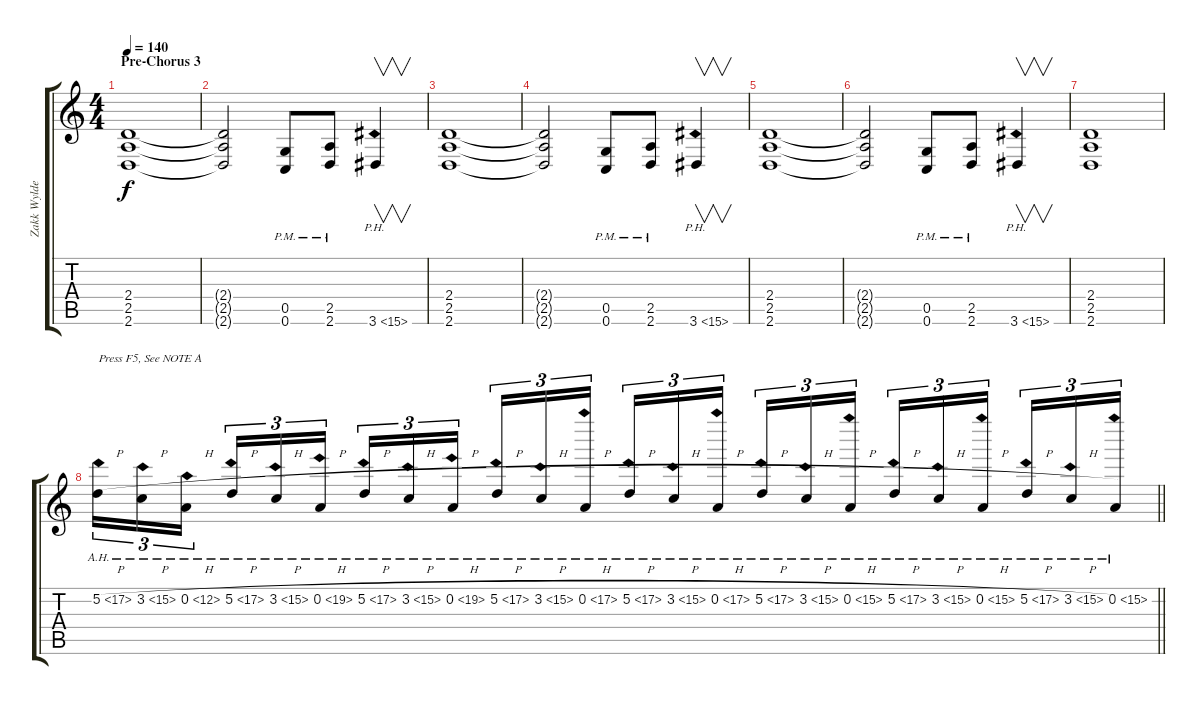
\track ("Zakk Wylde" "Zakk Wylde") {instrument distortionguitar}
\staff {score tabs}
\tuning (D4 A3 F3 C3 G2 C2) {hide}
\ts (4 4)
\section ("" "Pre-Chorus 3")
\tempo 140
\clef g2
\ks c
(2.4 2.5 2.6).1{dy f} |
(2.4{t} 2.5{t} 2.6{t}).2 (0.5{pm} 0.6{pm}).8 (2.5{pm} 2.6{pm}).8 3.6{ph 12}.4{v} |
(2.4 2.5 2.6).1 |
(2.4{t} 2.5{t} 2.6{t}).2 (0.5{pm} 0.6{pm}).8 (2.5{pm} 2.6{pm}).8 3.6{ph 12}.4{v} |
(2.4 2.5 2.6).1 |
(2.4{t} 2.5{t} 2.6{t}).2 (0.5{pm} 0.6{pm}).8 (2.5{pm} 2.6{pm}).8 3.6{ph 12}.4{v} |
(2.4 2.5 2.6).1 |
\barLineRight lightlight
5.2{ah 12 h}.16{tu (3 2) txt "Press F5, See NOTE A"} 3.2{ah 12 h}.16{tu (3 2)} 0.2{ah 12 h}.16{tu (3 2) beam splitsecondary} 5.2{ah 12 h}.16{tu (3 2)} 3.2{ah 12 h}.16{tu (3 2)} 0.2{ah 19 h}.16{tu (3 2)} 5.2{ah 12 h}.16{tu (3 2)} 3.2{ah 12 h}.16{tu (3 2)} 0.2{ah 19 h}.16{tu (3 2) beam splitsecondary} 5.2{ah 12 h}.16{tu (3 2)} 3.2{ah 12 h}.16{tu (3 2)} 0.2{ah 17 h}.16{tu (3 2)} 5.2{ah 12 h}.16{tu (3 2)} 3.2{ah 12 h}.16{tu (3 2)} 0.2{ah 17 h}.16{tu (3 2) beam splitsecondary} 5.2{ah 12 h}.16{tu (3 2)} 3.2{ah 12 h}.16{tu (3 2)} 0.2{ah 15 h}.16{tu (3 2)} 5.2{ah 12 h}.16{tu (3 2)} 3.2{ah 12 h}.16{tu (3 2)} 0.2{ah 15 h}.16{tu (3 2) beam splitsecondary} 5.2{ah 12 h}.16{tu (3 2)} 3.2{ah 12 h}.16{tu (3 2)} 0.2{ah 15}.16{tu (3 2)}
